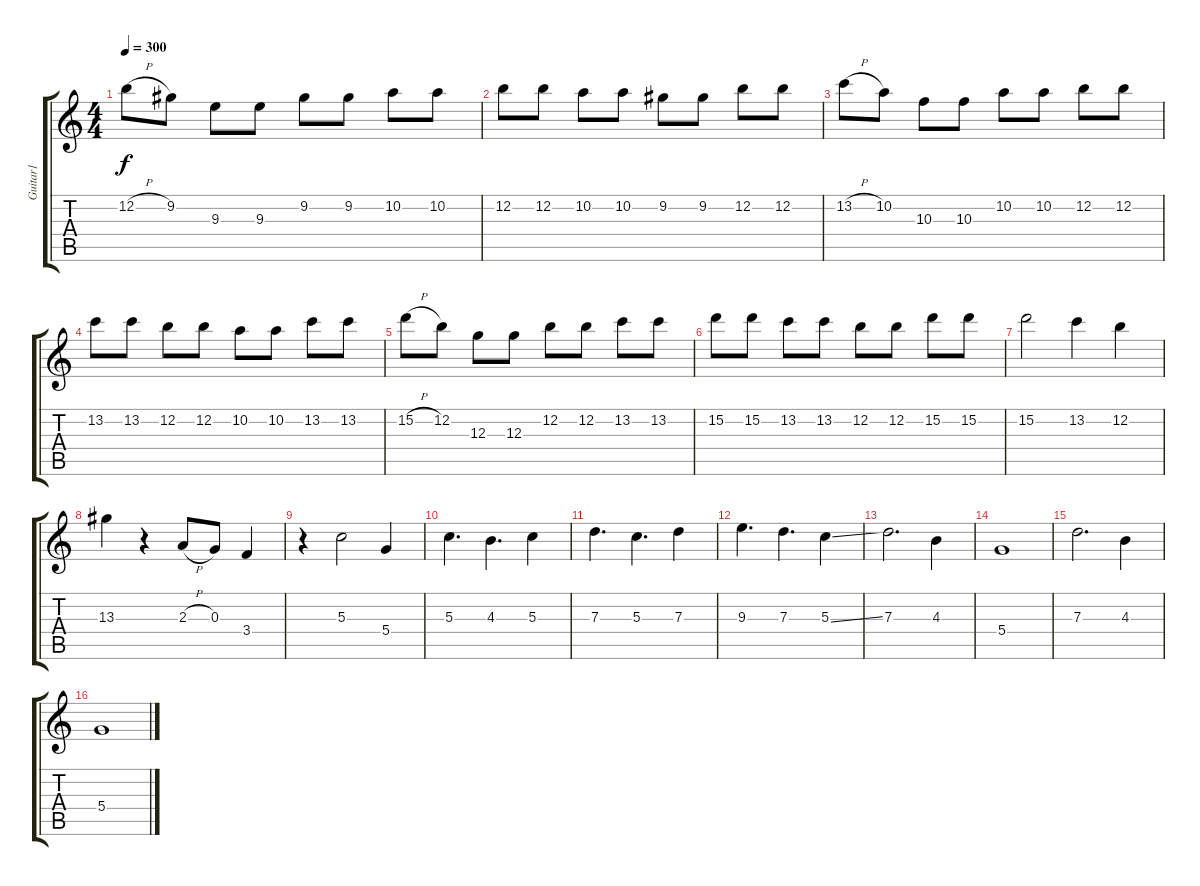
\track ("Guitar1" "Guitar1") {instrument overdrivenguitar}
\staff {score tabs}
\tuning (E4 B3 G3 D3 A2 E2) {hide}
\ts (4 4)
\tempo 300
\clef g2
\ks c
12.2{h}.8{dy f} 9.2.8 9.3.8 9.3.8 9.2.8 9.2.8 10.2.8 10.2.8 |
12.2.8 12.2.8 10.2.8 10.2.8 9.2.8 9.2.8 12.2.8 12.2.8 |
13.2{h}.8 10.2.8 10.3.8 10.3.8 10.2.8 10.2.8 12.2.8 12.2.8 |
13.2.8 13.2.8 12.2.8 12.2.8 10.2.8 10.2.8 13.2.8 13.2.8 |
15.2{h}.8 12.2.8 12.3.8 12.3.8 12.2.8 12.2.8 13.2.8 13.2.8 |
15.2.8 15.2.8 13.2.8 13.2.8 12.2.8 12.2.8 15.2.8 15.2.8 |
15.2.2 13.2.4 12.2.4 |
13.3.4 r.4 2.3{h}.8 0.3.8 3.4.4 |
r.4 5.3.2 5.4.4 |
5.3.4{d} 4.3.4{d} 5.3.4 |
7.3.4{d} 5.3.4{d} 7.3.4 |
9.3.4{d} 7.3.4{d} 5.3{ss}.4 |
7.3.2{d} 4.3.4 |
5.4.1 |
7.3.2{d} 4.3.4 |
5.4.1
